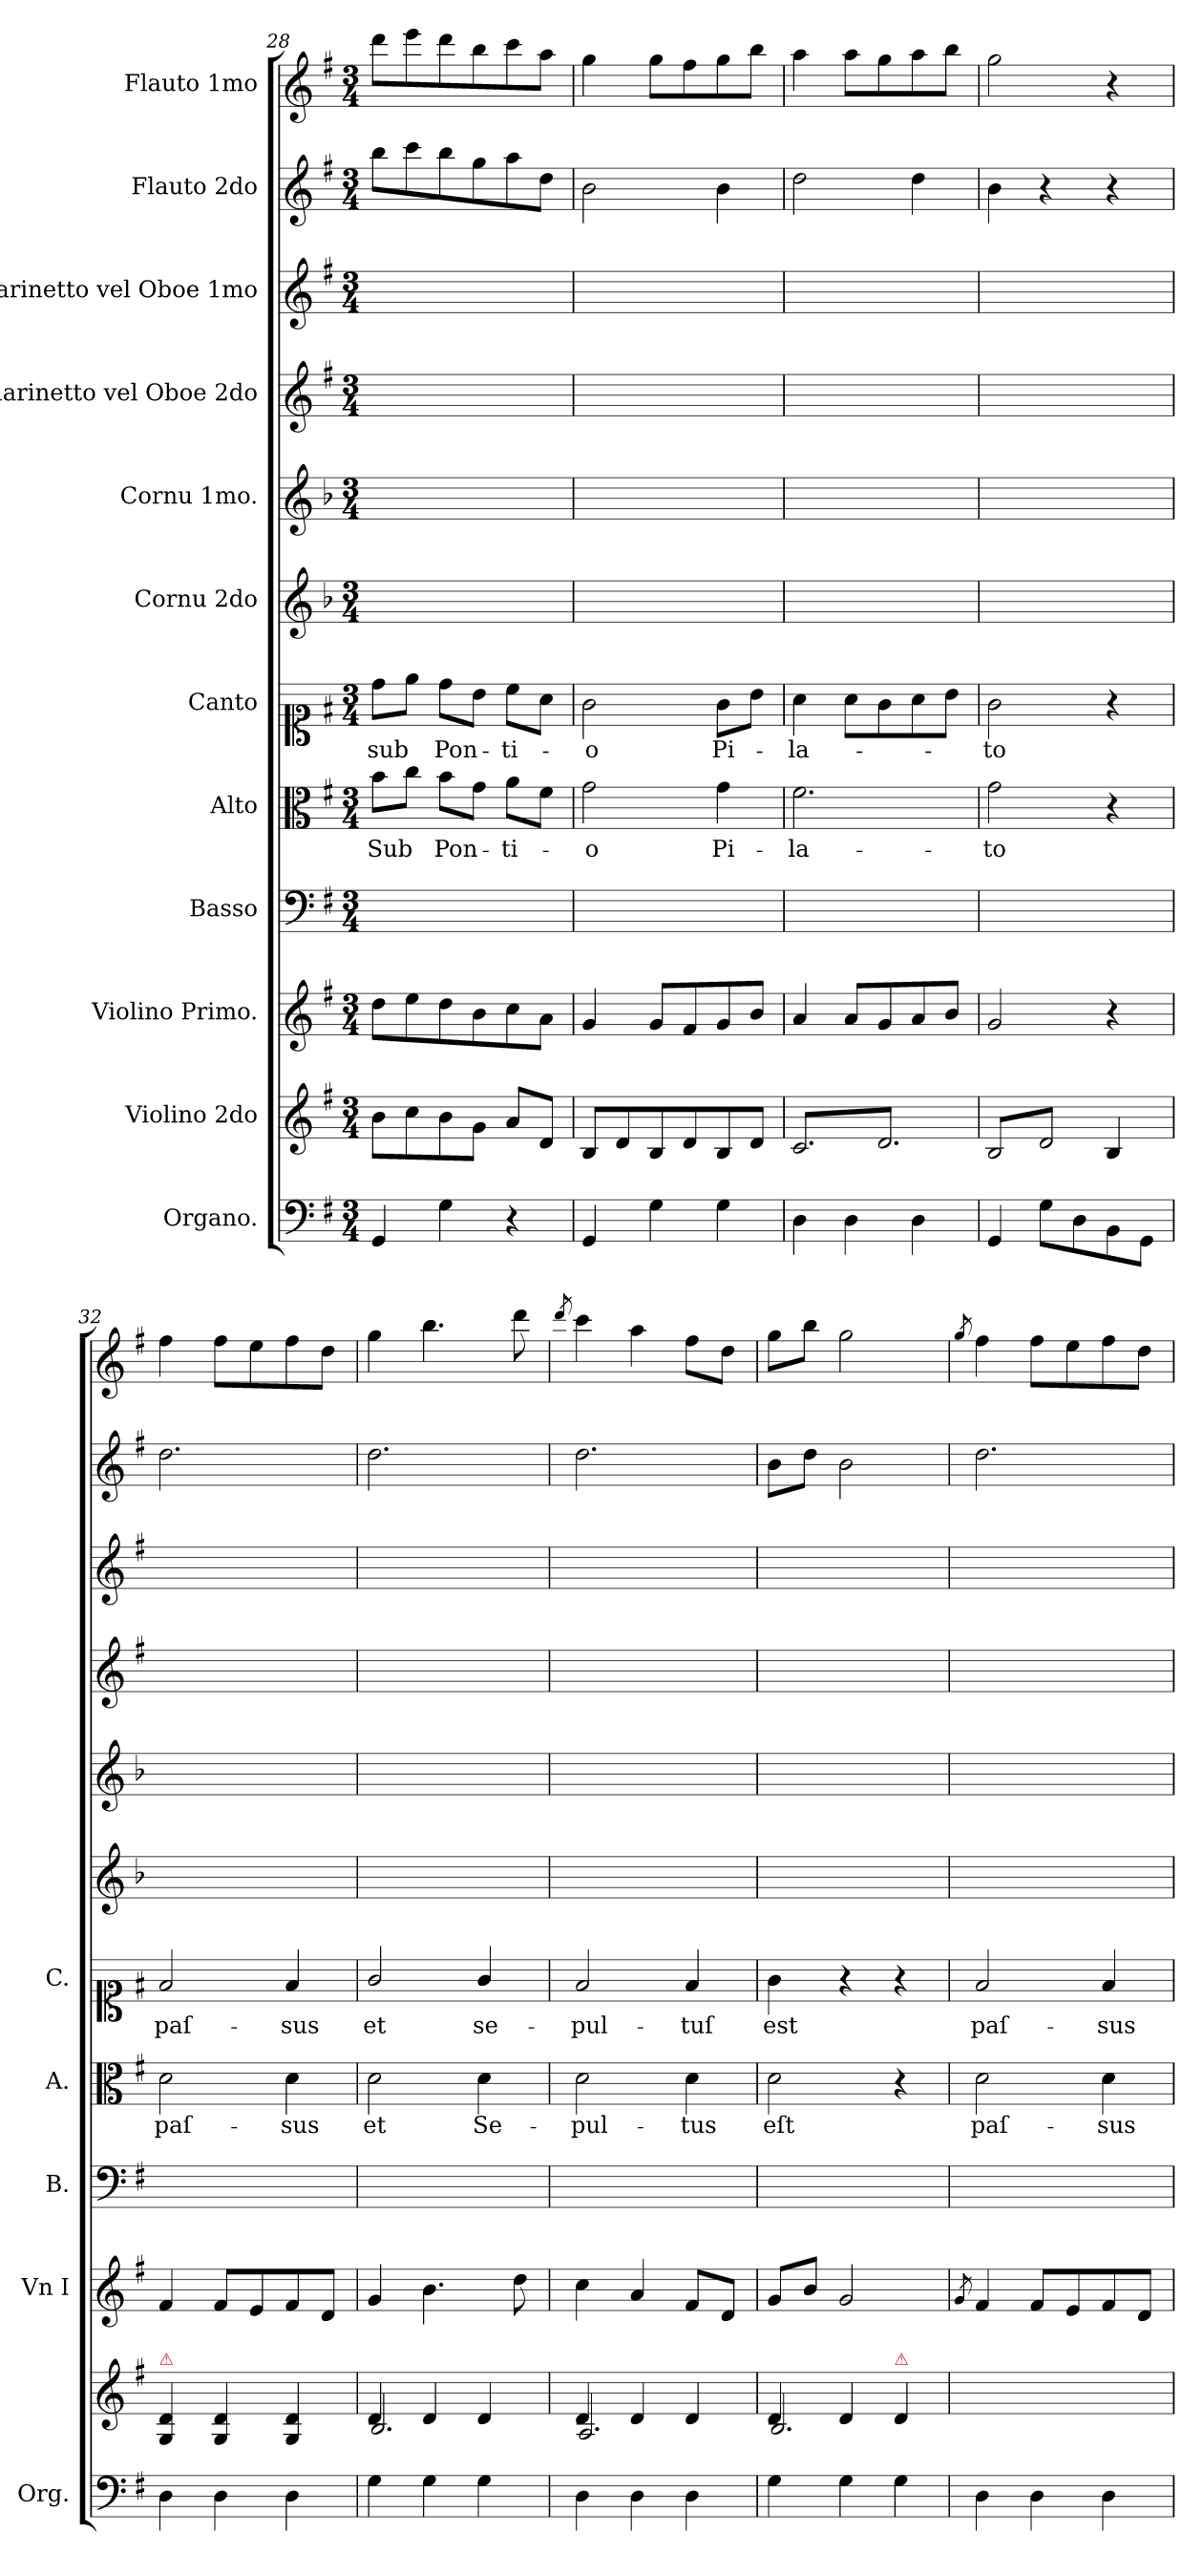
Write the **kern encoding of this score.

**kern	**kern	**kern	**kern	**kern	**text	**kern	**text	**kern	**kern	**kern	**kern	**kern	**kern
*part12	*part11	*part10	*part9	*part8	*part8	*part7	*part7	*part6	*part5	*part4	*part3	*part2	*part1
*staff12	*staff11	*staff10	*staff9	*staff8	*staff8	*staff7	*staff7	*staff6	*staff5	*staff4	*staff3	*staff2	*staff1
*I"Organo.	*I"Violino 2do	*I"Violino Primo.	*I"Basso	*I"Alto	*	*I"Canto	*	*I"Cornu 2do	*I"Cornu 1mo.	*I"Clarinetto vel Oboe 2do	*I"Clarinetto vel Oboe 1mo	*I"Flauto 2do	*I"Flauto 1mo
*I'Org.	*	*I'Vn I	*I'B.	*I'A.	*	*I'C.	*	*	*	*	*	*	*
*clefF4	*clefG2	*clefG2	*clefF4	*clefC3	*	*clefC1	*	*clefG2	*clefG2	*clefG2	*clefG2	*clefG2	*clefG2
*	*	*	*	*	*	*	*	*ITrd-1c-2	*ITrd-1c-2	*	*	*	*
*k[f#]	*k[f#]	*k[f#]	*k[f#]	*k[f#]	*	*k[f#]	*	*k[f#]	*k[f#]	*k[f#]	*k[f#]	*k[f#]	*k[f#]
*G:	*G:	*G:	*G:	*G:	*	*G:	*	*G:	*G:	*G:	*G:	*G:	*G:
*M3/4	*M3/4	*M3/4	*M3/4	*M3/4	*	*M3/4	*	*M3/4	*M3/4	*M3/4	*M3/4	*M3/4	*M3/4
=28	=28	=28	=28	=28	=28	=28	=28	=28	=28	=28	=28	=28	=28
4GG/	8b\L	8dd\L	2.ryy	8b\L	Sub	8dd\L	sub	2.ryy	2.ryy	2.ryy	2.ryy	8bb\L	8ddd\L
.	8cc\	8ee\	.	8cc\J	.	8ee\J	.	.	.	.	.	8ccc\	8eee\
4G\	8b\	8dd\	.	8b\L	Pon-	8dd\L	Pon-	.	.	.	.	8bb\	8ddd\
.	8g\J	8b\	.	8g\J	.	8b\J	.	.	.	.	.	8gg\	8bb\
4r	8a/L	8cc\	.	8a\L	-ti-	8cc\L	-ti-	.	.	.	.	8aa\	8ccc\
.	8d/J	8a\J	.	8f#\J	.	8a\J	.	.	.	.	.	8dd\J	8aa\J
=29	=29	=29	=29	=29	=29	=29	=29	=29	=29	=29	=29	=29	=29
4GG/	8B/L	4g/	2.ryy	2g\	-o	2g\	-o	2.ryy	2.ryy	2.ryy	2.ryy	2b\	4gg\
.	8d/	.	.	.	.	.	.	.	.	.	.	.	.
4G\	8B/	8g/L	.	.	.	.	.	.	.	.	.	.	8gg\L
.	8d/	8f#/	.	.	.	.	.	.	.	.	.	.	8ff#\
4G\	8B/	8g/	.	4g\	Pi-	8g\L	Pi-	.	.	.	.	4b\	8gg\
.	8d/J	8b/J	.	.	.	8b\J	.	.	.	.	.	.	8bb\J
=30	=30	=30	=30	=30	=30	=30	=30	=30	=30	=30	=30	=30	=30
*	*tremolo	*	*	*	*	*	*	*	*	*	*	*	*
4D\	8c/L	4a/	2.ryy	2.f#\	-la-	4a\	-la-	2.ryy	2.ryy	2.ryy	2.ryy	2dd\	4aa\
.	8d/	.	.	.	.	.	.	.	.	.	.	.	.
4D\	8c/	8a/L	.	.	.	8a\L	.	.	.	.	.	.	8aa\L
.	8d/	8g/	.	.	.	8g\	.	.	.	.	.	.	8gg\
4D\	8c/	8a/	.	.	.	8a\	.	.	.	.	.	4dd\	8aa\
.	8d/J	8b/J	.	.	.	8b\J	.	.	.	.	.	.	8bb\J
=31	=31	=31	=31	=31	=31	=31	=31	=31	=31	=31	=31	=31	=31
4GG/	8B/L	2g/	2.ryy	2g\	-to	2g\	-to	2.ryy	2.ryy	2.ryy	2.ryy	4b\	2gg\
.	8d/	.	.	.	.	.	.	.	.	.	.	.	.
8G\L	8B/	.	.	.	.	.	.	.	.	.	.	4r	.
8D\	8d/J	.	.	.	.	.	.	.	.	.	.	.	.
*	*Xtremolo	*	*	*	*	*	*	*	*	*	*	*	*
8BB\	4B/	4r	.	4r	.	4r	.	.	.	.	.	4r	4r
8GG\J	.	.	.	.	.	.	.	.	.	.	.	.	.
=32	=32	=32	=32	=32	=32	=32	=32	=32	=32	=32	=32	=32	=32
!	!LO:TX:a:color=crimson:t=⚠	!	!	!	!	!	!	!	!	!	!	!	!
4D\	4G/ 4d/	4f#/	2.ryy	2d\	paſ-	2f#/	paſ-	2.ryy	2.ryy	2.ryy	2.ryy	2.dd\	4ff#\
4D\	4G/ 4d/	8f#/L	.	.	.	.	.	.	.	.	.	.	8ff#\L
.	.	8e/	.	.	.	.	.	.	.	.	.	.	8ee\
4D\	4G/ 4d/	8f#/	.	4d\	-sus	4f#/	-sus	.	.	.	.	.	8ff#\
.	.	8d/J	.	.	.	.	.	.	.	.	.	.	8dd\J
=33	=33	=33	=33	=33	=33	=33	=33	=33	=33	=33	=33	=33	=33
*	*^	*	*	*	*	*	*	*	*	*	*	*	*
4G\	4d/	2.B/	4g/	2.ryy	2d\	et	2g/	et	2.ryy	2.ryy	2.ryy	2.ryy	2.dd\	4gg\
4G\	4d/	.	4.b\	.	.	.	.	.	.	.	.	.	.	4.bb\
4G\	4d/	.	.	.	4d\	Se-	4g/	se-	.	.	.	.	.	.
.	.	.	8dd\	.	.	.	.	.	.	.	.	.	.	8ddd\
=34	=34	=34	=34	=34	=34	=34	=34	=34	=34	=34	=34	=34	=34	=34
.	.	.	.	.	.	.	.	.	.	.	.	.	.	8qddd/
4D\	4d/	2.A/	4cc\	2.ryy	2d\	-pul-	2f#/	-pul-	2.ryy	2.ryy	2.ryy	2.ryy	2.dd\	4ccc\
4D\	4d/	.	4a/	.	.	.	.	.	.	.	.	.	.	4aa\
4D\	4d/	.	8f#/L	.	4d\	-tus	4f#/	-tuſ	.	.	.	.	.	8ff#\L
.	.	.	8d/J	.	.	.	.	.	.	.	.	.	.	8dd\J
=35	=35	=35	=35	=35	=35	=35	=35	=35	=35	=35	=35	=35	=35	=35
4G\	4d/	2.B/	8g/L	2.ryy	2d\	eſt	4g\	est	2.ryy	2.ryy	2.ryy	2.ryy	8b\L	8gg\L
.	.	.	8b/J	.	.	.	.	.	.	.	.	.	8dd\J	8bb\J
4G\	4d/	.	2g/	.	.	.	4r	.	.	.	.	.	2b\	2gg\
!	!LO:TX:a:color=crimson:t=⚠	!	!	!	!	!	!	!	!	!	!	!	!	!
4G\	4d/	.	.	.	4r	.	4r	.	.	.	.	.	.	.
*	*v	*v	*	*	*	*	*	*	*	*	*	*	*	*
=36	=36	=36	=36	=36	=36	=36	=36	=36	=36	=36	=36	=36	=36
.	.	8qg/	.	.	.	.	.	.	.	.	.	.	8qgg/
!	!	!	!	!	!	!	!LO:LY:i	!	!	!	!	!	!
4D\	4Gyy/ 4dyy/	4f#/	2.ryy	2d\	paſ-	2f#/	paſ-	2.ryy	2.ryy	2.ryy	2.ryy	2.dd\	4ff#\
4D\	4Gyy/ 4dyy/	8f#/L	.	.	.	.	.	.	.	.	.	.	8ff#\L
.	.	8e/	.	.	.	.	.	.	.	.	.	.	8ee\
!	!	!	!	!	!	!	!LO:LY:i	!	!	!	!	!	!
4D\	4Gyy/ 4dyy/	8f#/	.	4d\	-sus	4f#/	-sus	.	.	.	.	.	8ff#\
.	.	8d/J	.	.	.	.	.	.	.	.	.	.	8dd\J
=	=	=	=	=	=	=	=	=	=	=	=	=	=
*-	*-	*-	*-	*-	*-	*-	*-	*-	*-	*-	*-	*-	*-
